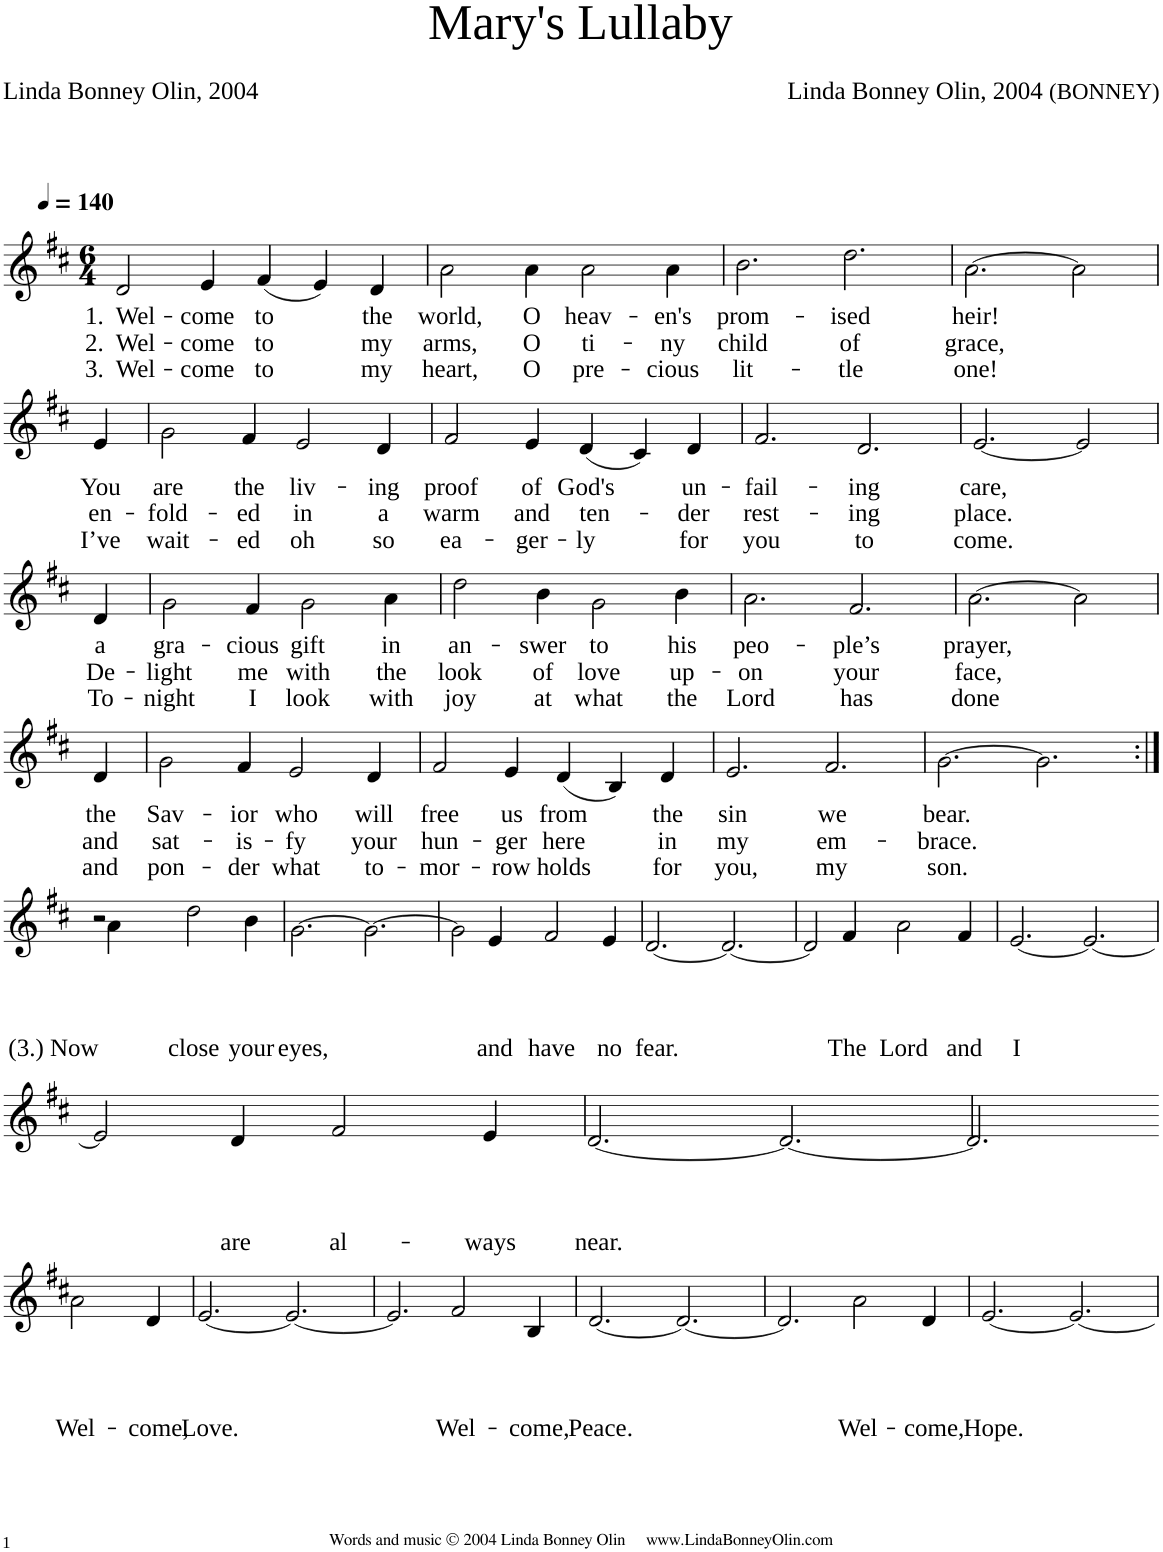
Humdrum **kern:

**kern	**text	**text	**text
*part1	*part1	*part1	*part1
*staff1	*staff1	*staff1	*staff1
*I"Voice	*	*	*
*clefG2	*	*	*
*k[f#c#]	*	*	*
*M6/4	*	*	*
*MM140	*	*	*
=1	=1	=1	=1
!	!LO:LY:b	!LO:LY:b	!LO:LY:b
2d/	1. Wel-	2. Wel-	3. Wel-
!	!LO:LY:b	!LO:LY:b	!LO:LY:b
4e/	-come	-come	come
!	!LO:LY:b	!LO:LY:b	!LO:LY:b
(4f#/	to	to	to
4e/)	.	.	.
!	!LO:LY:b	!LO:LY:b	!LO:LY:b
4d/	the	my	my
=2	=2	=2	=2
!	!LO:LY:b	!LO:LY:b	!LO:LY:b
2a\	world,	arms,	heart,
!	!LO:LY:b	!LO:LY:b	!LO:LY:b
4a\	O	O	O
!	!LO:LY:b	!LO:LY:b	!LO:LY:b
2a\	heav-	ti-	pre-
!	!LO:LY:b	!LO:LY:b	!LO:LY:b
4a\	-en's	-ny	-cious
=3	=3	=3	=3
!	!LO:LY:b	!LO:LY:b	!LO:LY:b
2.b\	prom-	child	lit-
!	!LO:LY:b	!LO:LY:b	!LO:LY:b
2.dd\	-ised	of	-tle
=4	=4	=4	=4
!	!LO:LY:b	!LO:LY:b	!LO:LY:b
[2.a\	heir!	grace,	one!
2a\]	.	.	.
!!LO:LB:g=z
=5	=5	=5	=5
!	!LO:LY:b	!LO:LY:b	!LO:LY:b
4e/	You	en-	I’ve
=6	=6	=6	=6
!	!LO:LY:b	!LO:LY:b	!LO:LY:b
2g\	are	-fold-	wait-
!	!LO:LY:b	!LO:LY:b	!LO:LY:b
4f#/	the	-ed	-ed
!	!LO:LY:b	!LO:LY:b	!LO:LY:b
2e/	liv-	in	oh
!	!LO:LY:b	!LO:LY:b	!LO:LY:b
4d/	-ing	a	so
=7	=7	=7	=7
!	!LO:LY:b	!LO:LY:b	!LO:LY:b
2f#/	proof	warm	ea-
!	!LO:LY:b	!LO:LY:b	!LO:LY:b
4e/	of	and	-ger-
!	!LO:LY:b	!LO:LY:b	!LO:LY:b
(4d/	God's	ten-	-ly
4c#/)	.	.	.
!	!LO:LY:b	!LO:LY:b	!LO:LY:b
4d/	un-	-der	for
=8	=8	=8	=8
!	!LO:LY:b	!LO:LY:b	!LO:LY:b
2.f#/	-fail-	rest-	you
!	!LO:LY:b	!LO:LY:b	!LO:LY:b
2.d/	-ing	-ing	to
=9	=9	=9	=9
!	!LO:LY:b	!LO:LY:b	!LO:LY:b
[2.e/	care,	place.	come.
2e/]	.	.	.
!!LO:LB:g=z
=10	=10	=10	=10
!	!LO:LY:b	!LO:LY:b	!LO:LY:b
4d/	a	De-	To-
=11	=11	=11	=11
!	!LO:LY:b	!LO:LY:b	!LO:LY:b
2g\	gra-	-light	-night
!	!LO:LY:b	!LO:LY:b	!LO:LY:b
4f#/	-cious	me	I
!	!LO:LY:b	!LO:LY:b	!LO:LY:b
2g\	gift	with	look
!	!LO:LY:b	!LO:LY:b	!LO:LY:b
4a\	in	the	with
=12	=12	=12	=12
!	!LO:LY:b	!LO:LY:b	!LO:LY:b
2dd\	an-	look	joy
!	!LO:LY:b	!LO:LY:b	!LO:LY:b
4b\	-swer	of	at
!	!LO:LY:b	!LO:LY:b	!LO:LY:b
2g\	to	love	what
!	!LO:LY:b	!LO:LY:b	!LO:LY:b
4b\	his	up-	the
=13	=13	=13	=13
!	!LO:LY:b	!LO:LY:b	!LO:LY:b
2.a\	peo-	-on	Lord
!	!LO:LY:b	!LO:LY:b	!LO:LY:b
2.f#/	-ple’s	your	has
=14	=14	=14	=14
!	!LO:LY:b	!LO:LY:b	!LO:LY:b
[2.a\	prayer,	face,	done
2a\]	.	.	.
!!LO:LB:g=z
=15	=15	=15	=15
!	!LO:LY:b	!LO:LY:b	!LO:LY:b
4d/	the	and	and
=16	=16	=16	=16
!	!LO:LY:b	!LO:LY:b	!LO:LY:b
2g\	Sav-	sat-	pon-
!	!LO:LY:b	!LO:LY:b	!LO:LY:b
4f#/	-ior	-is-	-der
!	!LO:LY:b	!LO:LY:b	!LO:LY:b
2e/	who	-fy	what
!	!LO:LY:b	!LO:LY:b	!LO:LY:b
4d/	will	your	to-
=17	=17	=17	=17
!	!LO:LY:b	!LO:LY:b	!LO:LY:b
2f#/	free	hun-	-mor-
!	!LO:LY:b	!LO:LY:b	!LO:LY:b
4e/	us	-ger	-row
!	!LO:LY:b	!LO:LY:b	!LO:LY:b
(4d/	from	here	holds
4B/)	.	.	.
!	!LO:LY:b	!LO:LY:b	!LO:LY:b
4d/	the	in	for
=18	=18	=18	=18
!	!LO:LY:b	!LO:LY:b	!LO:LY:b
2.e/	sin	my	you,
!	!LO:LY:b	!LO:LY:b	!LO:LY:b
2.f#/	we	em-	my
=19	=19	=19	=19
!	!LO:LY:b	!LO:LY:b	!LO:LY:b
[2.g\	bear.	-brace.	son.
2.g\]	.	.	.
!!LO:LB:g=z
=20:|!	=20:|!	=20:|!	=20:|!
2r	.	.	.
!	!	!	!LO:LY:b
4a\	.	.	(3.) Now
!	!	!	!LO:LY:b
2dd\	.	.	close
!	!	!	!LO:LY:b
4b\	.	.	your
=21	=21	=21	=21
!	!	!	!LO:LY:b
[2.g\	.	.	eyes,
2.g\_	.	.	.
=22	=22	=22	=22
2g\]	.	.	.
!	!	!	!LO:LY:b
4e/	.	.	and
!	!	!	!LO:LY:b
2f#/	.	.	have
!	!	!	!LO:LY:b
4e/	.	.	no
=23	=23	=23	=23
!	!	!	!LO:LY:b
[2.d/	.	.	fear.
2.d/_	.	.	.
=24	=24	=24	=24
2d/]	.	.	.
!	!	!	!LO:LY:b
4f#/	.	.	The
!	!	!	!LO:LY:b
2a\	.	.	Lord
!	!	!	!LO:LY:b
4f#/	.	.	and
=25	=25	=25	=25
!	!	!	!LO:LY:b
[2.e/	.	.	I
2.e/_	.	.	.
!!LO:LB:g=z
=26	=26	=26	=26
2e/]	.	.	.
!	!	!	!LO:LY:b
4d/	.	.	are
!	!	!	!LO:LY:b
2f#/	.	.	al-
!	!	!	!LO:LY:b
4e/	.	.	-ways
=27	=27	=27	=27
!	!	!	!LO:LY:b
[2.d/	.	.	near.
2.d/_	.	.	.
=28	=28	=28	=28
2.d/]	.	.	.
!!LO:LB:g=z
=29-	=29-	=29-	=29-
!	!	!	!LO:LY:b
2a\	.	.	Wel-
!	!	!	!LO:LY:b
4d/	.	.	-come,
=30	=30	=30	=30
!	!	!	!LO:LY:b
[2.e/	.	.	Love.
2.e/_	.	.	.
=31	=31	=31	=31
2.e/]	.	.	.
!	!	!	!LO:LY:b
2f#/	.	.	Wel-
!	!	!	!LO:LY:b
4B/	.	.	-come,
=32	=32	=32	=32
!	!	!	!LO:LY:b
[2.d/	.	.	Peace.
2.d/_	.	.	.
=33	=33	=33	=33
2.d/]	.	.	.
!	!	!	!LO:LY:b
2a\	.	.	Wel-
!	!	!	!LO:LY:b
4d/	.	.	-come,
=34	=34	=34	=34
!	!	!	!LO:LY:b
[2.e/	.	.	Hope.
2.e/_	.	.	.
=	=	=	=
*-	*-	*-	*-
